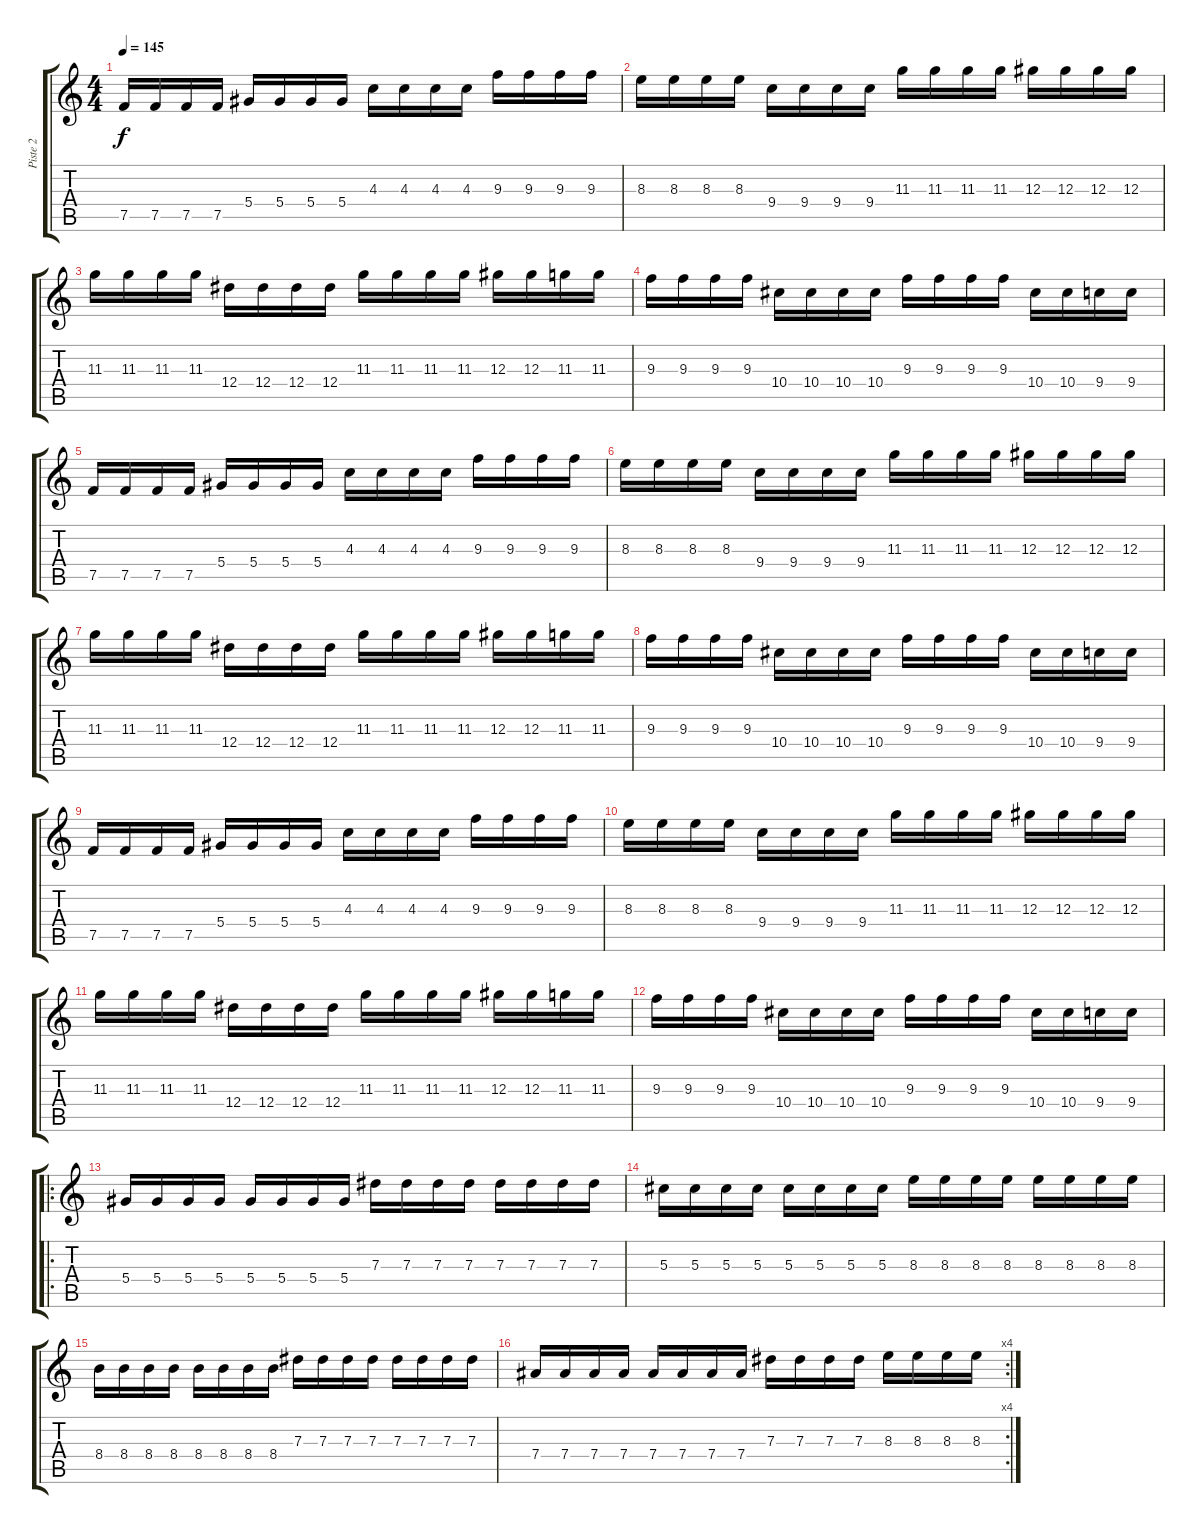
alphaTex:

\track ("Piste 2" "Piste 2") {instrument electricguitarclean}
\staff {score tabs}
\tuning (F4 C4 Ab3 Eb3 Bb2 F2) {hide}
\ts (4 4)
\tempo 145
\clef g2
\ks c
7.5.16{dy f} 7.5.16 7.5.16 7.5.16 5.4.16 5.4.16 5.4.16 5.4.16 4.3.16 4.3.16 4.3.16 4.3.16 9.3.16 9.3.16 9.3.16 9.3.16 |
8.3.16 8.3.16 8.3.16 8.3.16 9.4.16 9.4.16 9.4.16 9.4.16 11.3.16 11.3.16 11.3.16 11.3.16 12.3.16 12.3.16 12.3.16 12.3.16 |
11.3.16 11.3.16 11.3.16 11.3.16 12.4.16 12.4.16 12.4.16 12.4.16 11.3.16 11.3.16 11.3.16 11.3.16 12.3.16 12.3.16 11.3.16 11.3.16 |
9.3.16 9.3.16 9.3.16 9.3.16 10.4.16 10.4.16 10.4.16 10.4.16 9.3.16 9.3.16 9.3.16 9.3.16 10.4.16 10.4.16 9.4.16 9.4.16 |
7.5.16 7.5.16 7.5.16 7.5.16 5.4.16 5.4.16 5.4.16 5.4.16 4.3.16 4.3.16 4.3.16 4.3.16 9.3.16 9.3.16 9.3.16 9.3.16 |
8.3.16 8.3.16 8.3.16 8.3.16 9.4.16 9.4.16 9.4.16 9.4.16 11.3.16 11.3.16 11.3.16 11.3.16 12.3.16 12.3.16 12.3.16 12.3.16 |
11.3.16 11.3.16 11.3.16 11.3.16 12.4.16 12.4.16 12.4.16 12.4.16 11.3.16 11.3.16 11.3.16 11.3.16 12.3.16 12.3.16 11.3.16 11.3.16 |
9.3.16 9.3.16 9.3.16 9.3.16 10.4.16 10.4.16 10.4.16 10.4.16 9.3.16 9.3.16 9.3.16 9.3.16 10.4.16 10.4.16 9.4.16 9.4.16 |
7.5.16 7.5.16 7.5.16 7.5.16 5.4.16 5.4.16 5.4.16 5.4.16 4.3.16 4.3.16 4.3.16 4.3.16 9.3.16 9.3.16 9.3.16 9.3.16 |
8.3.16 8.3.16 8.3.16 8.3.16 9.4.16 9.4.16 9.4.16 9.4.16 11.3.16 11.3.16 11.3.16 11.3.16 12.3.16 12.3.16 12.3.16 12.3.16 |
11.3.16 11.3.16 11.3.16 11.3.16 12.4.16 12.4.16 12.4.16 12.4.16 11.3.16 11.3.16 11.3.16 11.3.16 12.3.16 12.3.16 11.3.16 11.3.16 |
9.3.16 9.3.16 9.3.16 9.3.16 10.4.16 10.4.16 10.4.16 10.4.16 9.3.16 9.3.16 9.3.16 9.3.16 10.4.16 10.4.16 9.4.16 9.4.16 |
\ro
5.4.16 5.4.16 5.4.16 5.4.16 5.4.16 5.4.16 5.4.16 5.4.16 7.3.16 7.3.16 7.3.16 7.3.16 7.3.16 7.3.16 7.3.16 7.3.16 |
5.3.16 5.3.16 5.3.16 5.3.16 5.3.16 5.3.16 5.3.16 5.3.16 8.3.16 8.3.16 8.3.16 8.3.16 8.3.16 8.3.16 8.3.16 8.3.16 |
8.4.16 8.4.16 8.4.16 8.4.16 8.4.16 8.4.16 8.4.16 8.4.16 7.3.16 7.3.16 7.3.16 7.3.16 7.3.16 7.3.16 7.3.16 7.3.16 |
\rc 4
7.4.16 7.4.16 7.4.16 7.4.16 7.4.16 7.4.16 7.4.16 7.4.16 7.3.16 7.3.16 7.3.16 7.3.16 8.3.16 8.3.16 8.3.16 8.3.16
